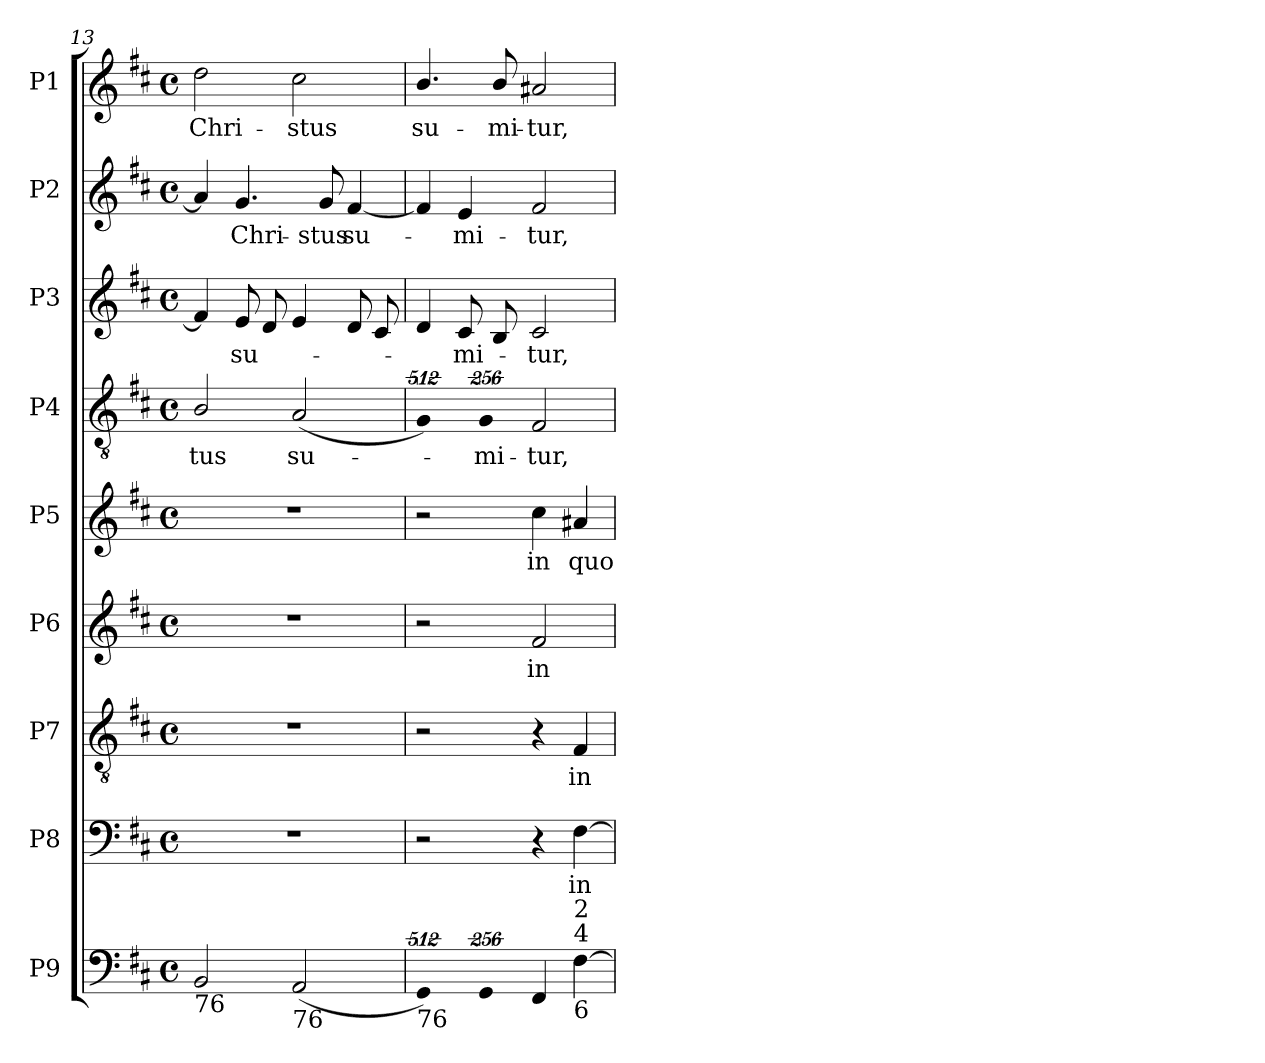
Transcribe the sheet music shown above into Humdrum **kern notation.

**kern	**kern	**text	**kern	**text	**kern	**text	**kern	**text	**kern	**text	**kern	**text	**kern	**text	**kern	**text
*part9	*part8	*part8	*part7	*part7	*part6	*part6	*part5	*part5	*part4	*part4	*part3	*part3	*part2	*part2	*part1	*part1
*staff9	*staff8	*staff8	*staff7	*staff7	*staff6	*staff6	*staff5	*staff5	*staff4	*staff4	*staff3	*staff3	*staff2	*staff2	*staff1	*staff1
*I"P9	*I"P8	*	*I"P7	*	*I"P6	*	*I"P5	*	*I"P4	*	*I"P3	*	*I"P2	*	*I"P1	*
!!LO:LB:g=z
*clefF4	*clefF4	*	*clefGv2	*	*clefG2	*	*clefG2	*	*clefGv2	*	*clefG2	*	*clefG2	*	*clefG2	*
*	*	*	*ITrd7c12	*	*	*	*	*	*ITrd7c12	*	*	*	*	*	*	*
*k[f#c#]	*k[f#c#]	*	*k[f#c#]	*	*k[f#c#]	*	*k[f#c#]	*	*k[f#c#]	*	*k[f#c#]	*	*k[f#c#]	*	*k[f#c#]	*
*D:	*D:	*	*D:	*	*D:	*	*D:	*	*D:	*	*D:	*	*D:	*	*D:	*
*M4/4	*M4/4	*	*M4/4	*	*M4/4	*	*M4/4	*	*M4/4	*	*M4/4	*	*M4/4	*	*M4/4	*
*met(c)	*met(c)	*	*met(c)	*	*met(c)	*	*met(c)	*	*met(c)	*	*met(c)	*	*met(c)	*	*met(c)	*
=13	=13	=13	=13	=13	=13	=13	=13	=13	=13	=13	=13	=13	=13	=13	=13	=13
!	!	!	!	!	!	!	!	!	!	!LO:LY:b:color=#000000	!	!	!	!	!	!
!LO:TX:b:t=76	!	!	!	!	!	!	!	!	!	!	!	!	!	!	!	!
!	!	!	!	!	!	!	!	!	!	!	!	!	!	!	!	!LO:LY:b:color=#000000
2BBi/	1r	.	1r	.	1r	.	1r	.	2BBi/	-tus	4f#i/]	.	4ai/]	.	2ddi\	Chri-
!	!	!	!	!	!	!	!	!	!	!	!	!LO:LY:b:color=#000000	!	!	!	!
!	!	!	!	!	!	!	!	!	!	!	!	!	!	!LO:LY:b:color=#000000	!	!
.	.	.	.	.	.	.	.	.	.	.	8ei/	su-	4.gi/	Chri-	.	.
.	.	.	.	.	.	.	.	.	.	.	8di/	.	.	.	.	.
!	!	!	!	!	!	!	!	!	!	!LO:LY:b:color=#000000	!	!	!	!	!	!
!LO:TX:b:t=76	!	!	!	!	!	!	!	!	!	!	!	!	!	!	!	!
!	!	!	!	!	!	!	!	!	!	!	!	!	!	!	!	!LO:LY:b:color=#000000
(2AAi/	.	.	.	.	.	.	.	.	(2AAi/	su-	4ei/	.	.	.	2cc#i\	-stus
!	!	!	!	!	!	!	!	!	!	!	!	!	!	!LO:LY:b:color=#000000	!	!
.	.	.	.	.	.	.	.	.	.	.	.	.	8gi/	-stus	.	.
!	!	!	!	!	!	!	!	!	!	!	!	!	!	!LO:LY:b:color=#000000	!	!
.	.	.	.	.	.	.	.	.	.	.	8di/	.	[4f#i/	su-	.	.
.	.	.	.	.	.	.	.	.	.	.	8c#i/	.	.	.	.	.
=14	=14	=14	=14	=14	=14	=14	=14	=14	=14	=14	=14	=14	=14	=14	=14	=14
!LO:N:vis=2	!	!	!	!	!	!	!	!	!LO:N:vis=2	!	!	!	!	!	!	!
!LO:TX:b:t=76	!	!	!	!	!	!	!	!	!	!	!	!	!	!	!	!
!	!	!	!	!	!	!	!	!	!	!	!	!	!	!	!	!LO:LY:b:color=#000000
1024%341GGi/)	2r	.	2r	.	2r	.	2r	.	1024%341GGi/)	.	4di/	.	4f#i/]	.	4.bi/	su-
!	!	!	!	!	!	!	!	!	!	!	!	!LO:LY:b:color=#000000	!	!	!	!
!	!	!	!	!	!	!	!	!	!	!	!	!	!	!LO:LY:b:color=#000000	!	!
.	.	.	.	.	.	.	.	.	.	.	8c#i/	-mi-	4ei/	-mi-	.	.
!LO:N:vis=4	!	!	!	!	!	!	!	!	!LO:N:vis=4	!	!	!	!	!	!	!
!	!	!	!	!	!	!	!	!	!	!LO:LY:b:color=#000000	!	!	!	!	!	!
1024%171GGi/	.	.	.	.	.	.	.	.	1024%171GGi/	-mi-	.	.	.	.	.	.
!	!	!	!	!	!	!	!	!	!	!	!	!	!	!	!	!LO:LY:b:color=#000000
.	.	.	.	.	.	.	.	.	.	.	8Bi/	.	.	.	8bi/	-mi-
!	!	!	!	!	!	!LO:LY:b:color=#000000	!	!	!	!	!	!	!	!	!	!
!	!	!	!	!	!	!	!	!LO:LY:b:color=#000000	!	!	!	!	!	!	!	!
!	!	!	!	!	!	!	!	!	!	!LO:LY:b:color=#000000	!	!	!	!	!	!
!	!	!	!	!	!	!	!	!	!	!	!	!LO:LY:b:color=#000000	!	!	!	!
!	!	!	!	!	!	!	!	!	!	!	!	!	!	!LO:LY:b:color=#000000	!	!
!	!	!	!	!	!	!	!	!	!	!	!	!	!	!	!	!LO:LY:b:color=#000000
4FF#i/	4r	.	4r	.	2f#i/	in	4cc#i\	in	2FF#i/	-tur,	2c#i/	-tur,	2f#i/	-tur,	2a#Xi/	-tur,
!	!	!LO:LY:b:color=#000000	!	!	!	!	!	!	!	!	!	!	!	!	!	!
!	!	!	!	!LO:LY:b:color=#000000	!	!	!	!	!	!	!	!	!	!	!	!
!LO:TX:b:t=6	!	!	!	!	!	!	!	!	!	!	!	!	!	!	!	!
!LO:TX:t=4	!	!	!	!	!	!	!	!	!	!	!	!	!	!	!	!
!LO:TX:t=2	!	!	!	!	!	!	!	!	!	!	!	!	!	!	!	!
!	!	!	!	!	!	!	!	!LO:LY:b:color=#000000	!	!	!	!	!	!	!	!
[4F#i\	[4F#i\	in	4FF#i/	in	.	.	4a#Xi/	quo	.	.	.	.	.	.	.	.
=	=	=	=	=	=	=	=	=	=	=	=	=	=	=	=	=
*-	*-	*-	*-	*-	*-	*-	*-	*-	*-	*-	*-	*-	*-	*-	*-	*-
